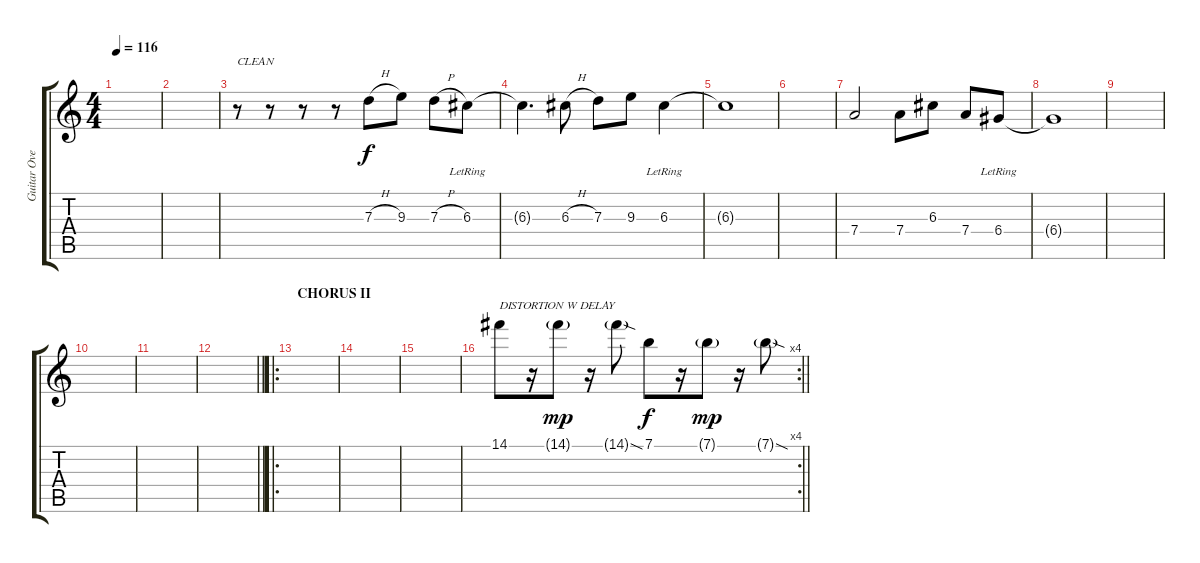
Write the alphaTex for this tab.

\track ("Guitar Overdub" "Guitar Ove") {instrument electricguitarjazz}
\staff {score tabs}
\tuning (E4 B3 G3 D3 A2 E2) {hide}
\ts (4 4)
\tempo 116
\clef g2
\ks c
|
|
r.8{txt "CLEAN" instrument electricguitarjazz} r.8 r.8 r.8 7.3{h}.8{dy f} 9.3.8 7.3{h}.8 6.3{lr}.8 |
6.3{t}.4{d} 6.3{h}.8 7.3.8 9.3.8 6.3{lr}.4 |
6.3{t}.1 |
|
7.4.2 7.4.8 6.3.8 7.4.8 6.4{lr}.8 |
6.4{t}.1 |
|
|
|
\barLineRight lightlight
|
\ro
\section ("" "CHORUS II")
|
|
|
\rc 4
\barLineRight lightlight
14.1.8{txt "DISTORTION W DELAY" instrument overdrivenguitar} r.16 14.1{g}.8{dy mp} r.16 14.1{sod g}.8 7.1.8{dy f} r.16 7.1{g}.8{dy mp} r.16 7.1{sod g}.8
